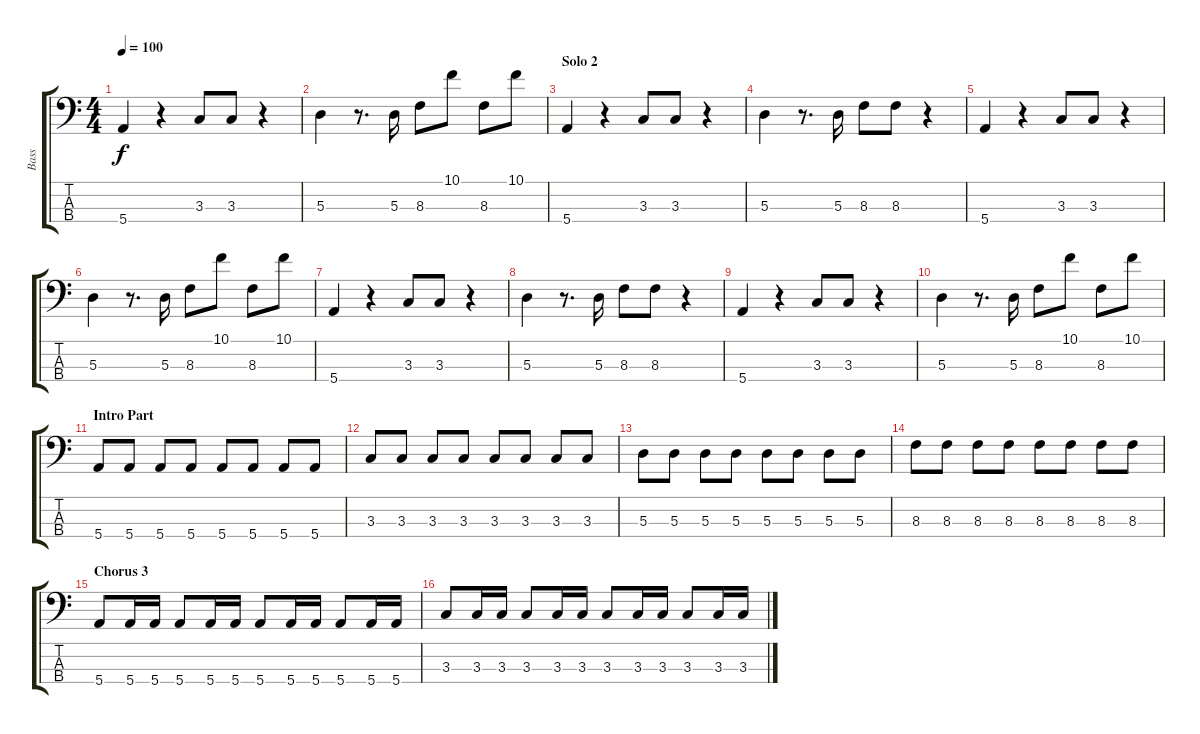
\track ("Bass" "Bass") {instrument electricbassfinger}
\staff {score tabs}
\tuning (G2 D2 A1 E1) {hide}
\ts (4 4)
\tempo 100
\clef f4
\ks c
5.4.4{dy f} r.4 3.3.8 3.3.8 r.4 |
5.3.4 r.8{d} 5.3.16 8.3.8 10.1.8 8.3.8 10.1.8 |
\section ("" "Solo 2")
5.4.4 r.4 3.3.8 3.3.8 r.4 |
5.3.4 r.8{d} 5.3.16 8.3.8 8.3.8 r.4 |
5.4.4 r.4 3.3.8 3.3.8 r.4 |
5.3.4 r.8{d} 5.3.16 8.3.8 10.1.8 8.3.8 10.1.8 |
5.4.4 r.4 3.3.8 3.3.8 r.4 |
5.3.4 r.8{d} 5.3.16 8.3.8 8.3.8 r.4 |
5.4.4 r.4 3.3.8 3.3.8 r.4 |
5.3.4 r.8{d} 5.3.16 8.3.8 10.1.8 8.3.8 10.1.8 |
\section ("" "Intro Part ")
5.4.8 5.4.8 5.4.8 5.4.8 5.4.8 5.4.8 5.4.8 5.4.8 |
3.3.8 3.3.8 3.3.8 3.3.8 3.3.8 3.3.8 3.3.8 3.3.8 |
5.3.8 5.3.8 5.3.8 5.3.8 5.3.8 5.3.8 5.3.8 5.3.8 |
8.3.8 8.3.8 8.3.8 8.3.8 8.3.8 8.3.8 8.3.8 8.3.8 |
\section ("" "Chorus 3")
5.4.8 5.4.16 5.4.16 5.4.8 5.4.16 5.4.16 5.4.8 5.4.16 5.4.16 5.4.8 5.4.16 5.4.16 |
3.3.8 3.3.16 3.3.16 3.3.8 3.3.16 3.3.16 3.3.8 3.3.16 3.3.16 3.3.8 3.3.16 3.3.16
